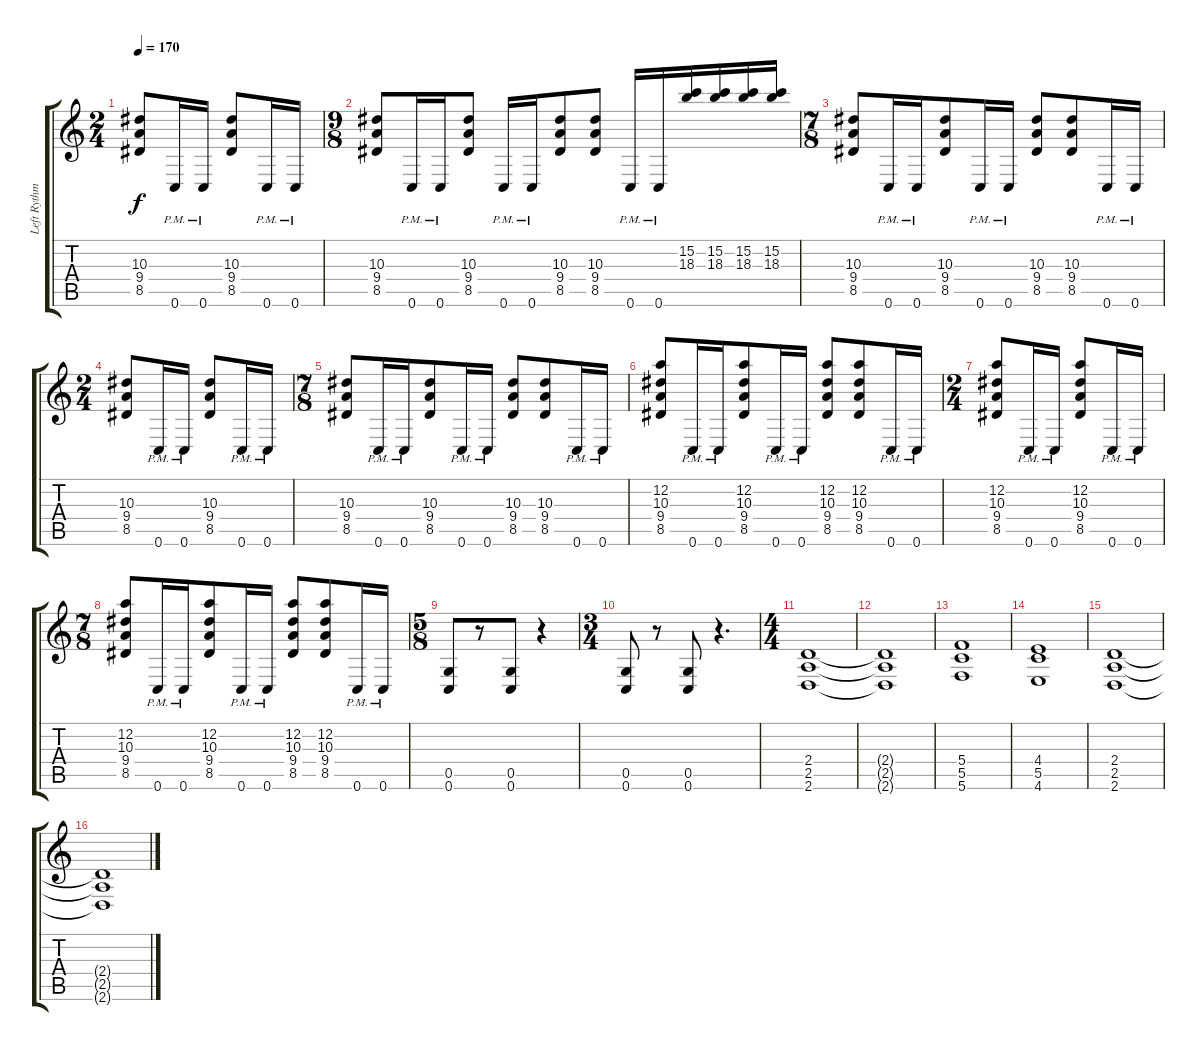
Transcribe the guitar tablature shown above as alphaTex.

\track ("Left Rythm Guitar" "Left Rythm") {instrument distortionguitar}
\staff {score tabs}
\tuning (D4 A3 F3 C3 G2 C2) {hide}
\ts (2 4)
\tempo 170
\clef g2
\ks c
(10.3 9.4 8.5).8{dy f} 0.6{pm}.16 0.6{pm}.16 (10.3 9.4 8.5).8 0.6{pm}.16 0.6{pm}.16 |
\ts (9 8)
(10.3 9.4 8.5).8 0.6{pm}.16 0.6{pm}.16 (10.3 9.4 8.5).8 0.6{pm}.16 0.6{pm}.16 (10.3 9.4 8.5).8 (10.3 9.4 8.5).8 0.6{pm}.16 0.6{pm}.16 (15.2 18.3).16 (15.2 18.3).16 (15.2 18.3).16 (15.2 18.3).16 |
\ts (7 8)
(10.3 9.4 8.5).8 0.6{pm}.16 0.6{pm}.16 (10.3 9.4 8.5).8 0.6{pm}.16 0.6{pm}.16 (10.3 9.4 8.5).8 (10.3 9.4 8.5).8 0.6{pm}.16 0.6{pm}.16 |
\ts (2 4)
(10.3 9.4 8.5).8 0.6{pm}.16 0.6{pm}.16 (10.3 9.4 8.5).8 0.6{pm}.16 0.6{pm}.16 |
\ts (7 8)
(10.3 9.4 8.5).8 0.6{pm}.16 0.6{pm}.16 (10.3 9.4 8.5).8 0.6{pm}.16 0.6{pm}.16 (10.3 9.4 8.5).8 (10.3 9.4 8.5).8 0.6{pm}.16 0.6{pm}.16 |
(12.2 10.3 9.4 8.5).8 0.6{pm}.16 0.6{pm}.16 (12.2 10.3 9.4 8.5).8 0.6{pm}.16 0.6{pm}.16 (12.2 10.3 9.4 8.5).8 (12.2 10.3 9.4 8.5).8 0.6{pm}.16 0.6{pm}.16 |
\ts (2 4)
(12.2 10.3 9.4 8.5).8 0.6{pm}.16 0.6{pm}.16 (12.2 10.3 9.4 8.5).8 0.6{pm}.16 0.6{pm}.16 |
\ts (7 8)
(12.2 10.3 9.4 8.5).8 0.6{pm}.16 0.6{pm}.16 (12.2 10.3 9.4 8.5).8 0.6{pm}.16 0.6{pm}.16 (12.2 10.3 9.4 8.5).8 (12.2 10.3 9.4 8.5).8 0.6{pm}.16 0.6{pm}.16 |
\ts (5 8)
(0.5 0.6).8 r.8 (0.5 0.6).8 r.4 |
\ts (3 4)
(0.5 0.6).8 r.8 (0.5 0.6).8 r.4{d} |
\ts (4 4)
(2.4 2.5 2.6).1 |
(2.4{t} 2.5{t} 2.6{t}).1 |
(5.4 5.5 5.6).1 |
(4.4 5.5 4.6).1 |
(2.4 2.5 2.6).1 |
(2.4{t} 2.5{t} 2.6{t}).1
